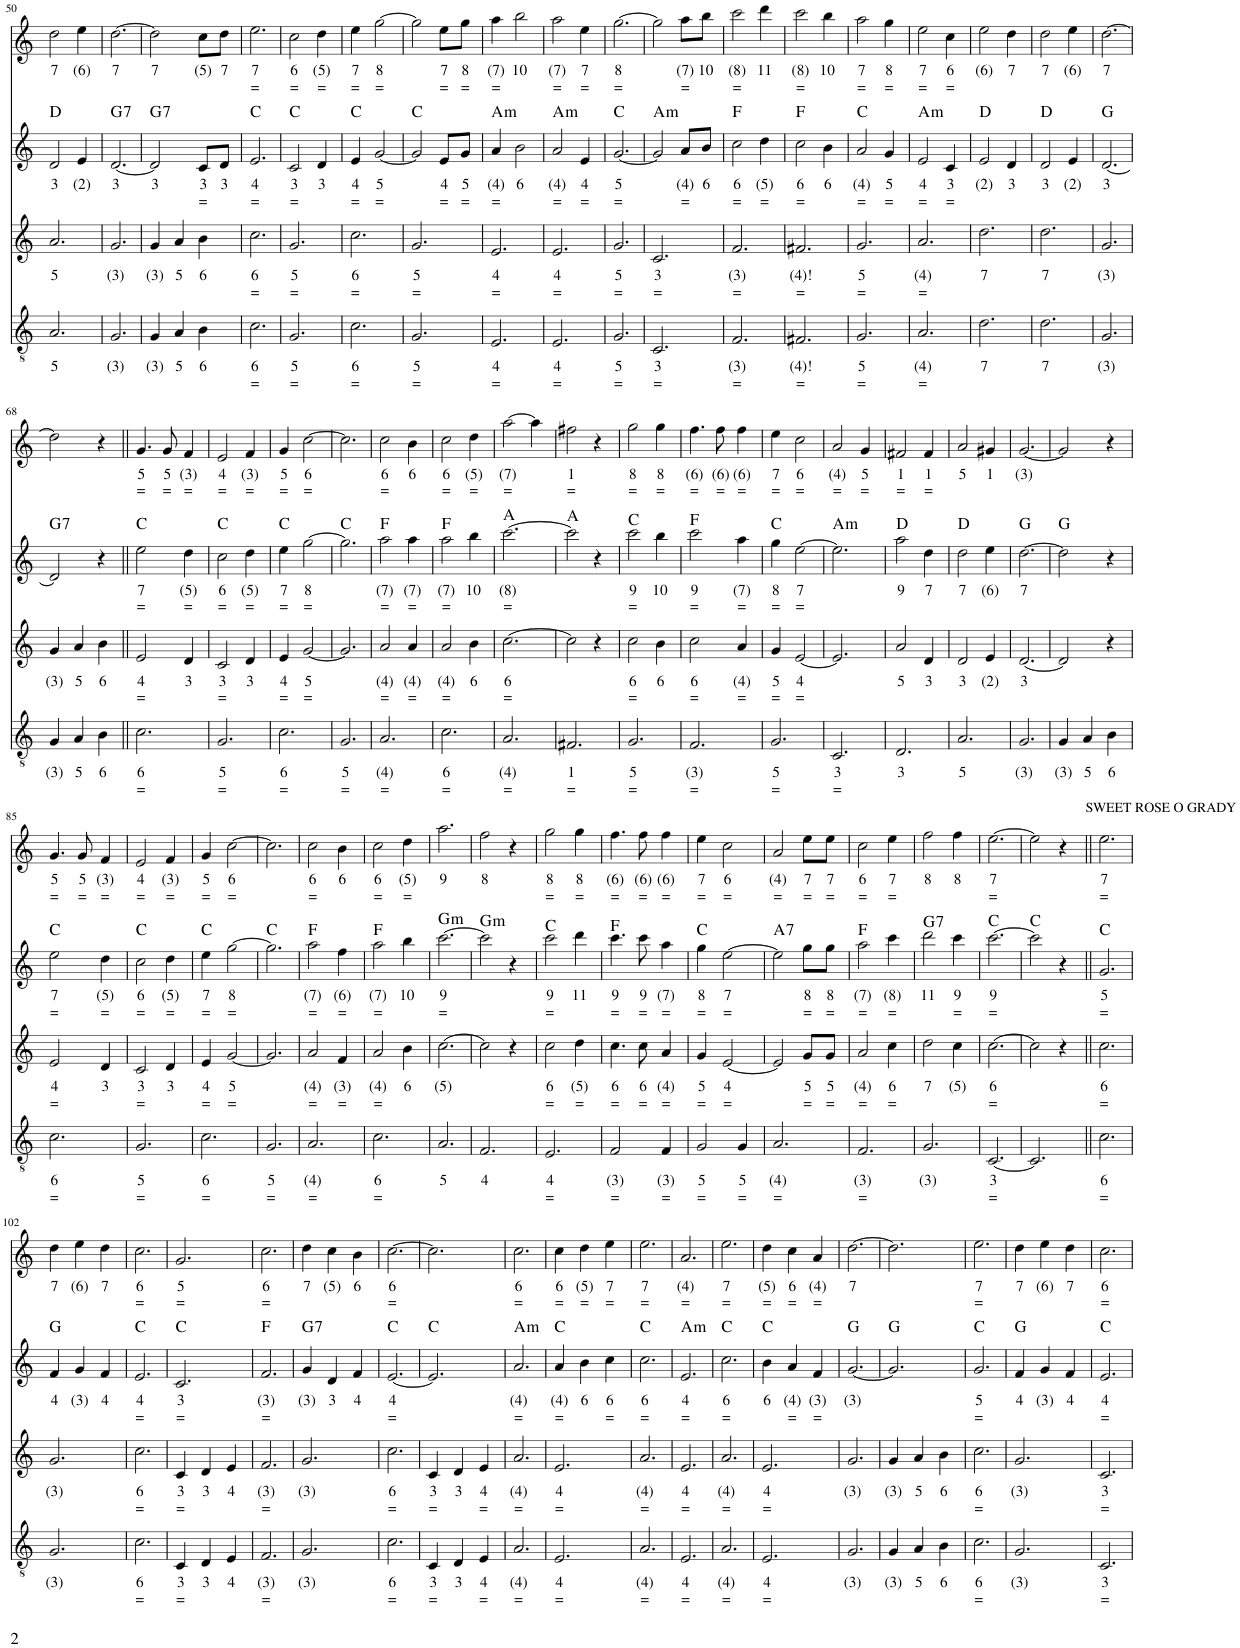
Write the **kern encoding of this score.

**kern	**text	**text	**kern	**text	**text	**kern	**text	**text	**harte	**kern	**text	**text
*part4	*part4	*part4	*part3	*part3	*part3	*part2	*part2	*part2	*part2	*part1	*part1	*part1
*staff4	*staff4	*staff4	*staff3	*staff3	*staff3	*staff2	*staff2	*staff2	*	*staff1	*staff1	*staff1
*I"Sequenced By	*	*	*I"Barry Taylor 1998	*	*	*I"Irish Lullaby (J.R. Shannon)	*	*	*	*I"My Wild Irish Rose (Chauncey Olcott)	*	*
!!LO:PB:g=z
*clefGv2	*	*	*clefG2	*	*	*clefG2	*	*	*	*clefG2	*	*
*k[]	*	*	*k[]	*	*	*k[]	*	*	*	*k[]	*	*
*M3/4	*	*	*M3/4	*	*	*M3/4	*	*	*	*M3/4	*	*
=50	=50	=50	=50	=50	=50	=50	=50	=50	=50	=50	=50	=50
!	!LO:LY:b	!	!	!LO:LY:b	!	!	!LO:LY:b	!	!	!	!LO:LY:b	!
2.A/	5	.	2.a/	5	.	2d/	3	.	D:maj	2dd\	7	.
!	!	!	!	!	!	!	!LO:LY:b	!	!	!	!LO:LY:b	!
.	.	.	.	.	.	4e/	(2)	.	.	4ee\	(6)	.
=51	=51	=51	=51	=51	=51	=51	=51	=51	=51	=51	=51	=51
!	!LO:LY:b	!	!	!LO:LY:b	!	!	!LO:LY:b	!	!LO:H:kt=7	!	!LO:LY:b	!
2.G/	(3)	.	2.g/	(3)	.	[2.d/	3	.	G:7	[2.dd\	7	.
=52	=52	=52	=52	=52	=52	=52	=52	=52	=52	=52	=52	=52
!	!LO:LY:b	!	!	!LO:LY:b	!	!	!LO:LY:b	!	!LO:H:kt=7	!	!LO:LY:b	!
4G/	(3)	.	4g/	(3)	.	2d/]	3	.	G:7	2dd\]	7	.
!	!LO:LY:b	!	!	!LO:LY:b	!	!	!	!	!	!	!	!
4A/	5	.	4a/	5	.	.	.	.	.	.	.	.
!	!LO:LY:b	!	!	!LO:LY:b	!	!	!LO:LY:b	!LO:LY:b	!	!	!LO:LY:b	!
4B\	6	.	4b\	6	.	8c/L	3	=	.	8cc\L	(5)	.
!	!	!	!	!	!	!	!LO:LY:b	!	!	!	!LO:LY:b	!
.	.	.	.	.	.	8d/J	3	.	.	8dd\J	7	.
=53	=53	=53	=53	=53	=53	=53	=53	=53	=53	=53	=53	=53
!	!LO:LY:b	!LO:LY:b	!	!LO:LY:b	!LO:LY:b	!	!LO:LY:b	!LO:LY:b	!	!	!LO:LY:b	!LO:LY:b
2.c\	6	=	2.cc\	6	=	2.e/	4	=	C:maj	2.ee\	7	=
=54	=54	=54	=54	=54	=54	=54	=54	=54	=54	=54	=54	=54
!	!LO:LY:b	!LO:LY:b	!	!LO:LY:b	!LO:LY:b	!	!LO:LY:b	!LO:LY:b	!	!	!LO:LY:b	!LO:LY:b
2.G/	5	=	2.g/	5	=	2c/	3	=	C:maj	2cc\	6	=
!	!	!	!	!	!	!	!LO:LY:b	!	!	!	!LO:LY:b	!LO:LY:b
.	.	.	.	.	.	4d/	3	.	.	4dd\	(5)	=
=55	=55	=55	=55	=55	=55	=55	=55	=55	=55	=55	=55	=55
!	!LO:LY:b	!LO:LY:b	!	!LO:LY:b	!LO:LY:b	!	!LO:LY:b	!LO:LY:b	!	!	!LO:LY:b	!LO:LY:b
2.c\	6	=	2.cc\	6	=	4e/	4	=	C:maj	4ee\	7	=
!	!	!	!	!	!	!	!LO:LY:b	!LO:LY:b	!	!	!LO:LY:b	!LO:LY:b
.	.	.	.	.	.	[2g/	5	=	.	[2gg\	8	=
=56	=56	=56	=56	=56	=56	=56	=56	=56	=56	=56	=56	=56
!	!LO:LY:b	!LO:LY:b	!	!LO:LY:b	!LO:LY:b	!	!	!	!	!	!	!
2.G/	5	=	2.g/	5	=	2g/]	.	.	C:maj	2gg\]	.	.
!	!	!	!	!	!	!	!LO:LY:b	!LO:LY:b	!	!	!LO:LY:b	!LO:LY:b
.	.	.	.	.	.	8e/L	4	=	.	8ee\L	7	=
!	!	!	!	!	!	!	!LO:LY:b	!LO:LY:b	!	!	!LO:LY:b	!LO:LY:b
.	.	.	.	.	.	8g/J	5	=	.	8gg\J	8	=
=57	=57	=57	=57	=57	=57	=57	=57	=57	=57	=57	=57	=57
!	!LO:LY:b	!LO:LY:b	!	!LO:LY:b	!LO:LY:b	!	!LO:LY:b	!LO:LY:b	!LO:H:kt=m	!	!LO:LY:b	!LO:LY:b
2.E/	4	=	2.e/	4	=	4a/	(4)	=	A:min	4aa\	(7)	=
!	!	!	!	!	!	!	!LO:LY:b	!	!	!	!LO:LY:b	!
.	.	.	.	.	.	2b\	6	.	.	2bb\	10	.
=58	=58	=58	=58	=58	=58	=58	=58	=58	=58	=58	=58	=58
!	!LO:LY:b	!LO:LY:b	!	!LO:LY:b	!LO:LY:b	!	!LO:LY:b	!LO:LY:b	!LO:H:kt=m	!	!LO:LY:b	!LO:LY:b
2.E/	4	=	2.e/	4	=	2a/	(4)	=	A:min	2aa\	(7)	=
!	!	!	!	!	!	!	!LO:LY:b	!LO:LY:b	!	!	!LO:LY:b	!LO:LY:b
.	.	.	.	.	.	4e/	4	=	.	4ee\	7	=
=59	=59	=59	=59	=59	=59	=59	=59	=59	=59	=59	=59	=59
!	!LO:LY:b	!LO:LY:b	!	!LO:LY:b	!LO:LY:b	!	!LO:LY:b	!LO:LY:b	!	!	!LO:LY:b	!LO:LY:b
2.G/	5	=	2.g/	5	=	[2.g/	5	=	C:maj	[2.gg\	8	=
=60	=60	=60	=60	=60	=60	=60	=60	=60	=60	=60	=60	=60
!	!LO:LY:b	!LO:LY:b	!	!LO:LY:b	!LO:LY:b	!	!	!	!LO:H:kt=m	!	!	!
2.C/	3	=	2.c/	3	=	2g/]	.	.	A:min	2gg\]	.	.
!	!	!	!	!	!	!	!LO:LY:b	!LO:LY:b	!	!	!LO:LY:b	!LO:LY:b
.	.	.	.	.	.	8a/L	(4)	=	.	8aa\L	(7)	=
!	!	!	!	!	!	!	!LO:LY:b	!	!	!	!LO:LY:b	!
.	.	.	.	.	.	8b/J	6	.	.	8bb\J	10	.
=61	=61	=61	=61	=61	=61	=61	=61	=61	=61	=61	=61	=61
!	!LO:LY:b	!LO:LY:b	!	!LO:LY:b	!LO:LY:b	!	!LO:LY:b	!LO:LY:b	!	!	!LO:LY:b	!LO:LY:b
2.F/	(3)	=	2.f/	(3)	=	2cc\	6	=	F:maj	2ccc\	(8)	=
!	!	!	!	!	!	!	!LO:LY:b	!LO:LY:b	!	!	!LO:LY:b	!
.	.	.	.	.	.	4dd\	(5)	=	.	4ddd\	11	.
=62	=62	=62	=62	=62	=62	=62	=62	=62	=62	=62	=62	=62
!	!LO:LY:b	!LO:LY:b	!	!LO:LY:b	!LO:LY:b	!	!LO:LY:b	!LO:LY:b	!	!	!LO:LY:b	!LO:LY:b
2.F#X/	(4)!	=	2.f#X/	(4)!	=	2cc\	6	=	F:maj	2ccc\	(8)	=
!	!	!	!	!	!	!	!LO:LY:b	!	!	!	!LO:LY:b	!
.	.	.	.	.	.	4b\	6	.	.	4bb\	10	.
=63	=63	=63	=63	=63	=63	=63	=63	=63	=63	=63	=63	=63
!	!LO:LY:b	!LO:LY:b	!	!LO:LY:b	!LO:LY:b	!	!LO:LY:b	!LO:LY:b	!	!	!LO:LY:b	!LO:LY:b
2.G/	5	=	2.g/	5	=	2a/	(4)	=	C:maj	2aa\	7	=
!	!	!	!	!	!	!	!LO:LY:b	!LO:LY:b	!	!	!LO:LY:b	!LO:LY:b
.	.	.	.	.	.	4g/	5	=	.	4gg\	8	=
=64	=64	=64	=64	=64	=64	=64	=64	=64	=64	=64	=64	=64
!	!LO:LY:b	!LO:LY:b	!	!LO:LY:b	!LO:LY:b	!	!LO:LY:b	!LO:LY:b	!LO:H:kt=m	!	!LO:LY:b	!LO:LY:b
2.A/	(4)	=	2.a/	(4)	=	2e/	4	=	A:min	2ee\	7	=
!	!	!	!	!	!	!	!LO:LY:b	!LO:LY:b	!	!	!LO:LY:b	!LO:LY:b
.	.	.	.	.	.	4c/	3	=	.	4cc\	6	=
=65	=65	=65	=65	=65	=65	=65	=65	=65	=65	=65	=65	=65
!	!LO:LY:b	!	!	!LO:LY:b	!	!	!LO:LY:b	!	!	!	!LO:LY:b	!
2.d\	7	.	2.dd\	7	.	2e/	(2)	.	D:maj	2ee\	(6)	.
!	!	!	!	!	!	!	!LO:LY:b	!	!	!	!LO:LY:b	!
.	.	.	.	.	.	4d/	3	.	.	4dd\	7	.
=66	=66	=66	=66	=66	=66	=66	=66	=66	=66	=66	=66	=66
!	!LO:LY:b	!	!	!LO:LY:b	!	!	!LO:LY:b	!	!	!	!LO:LY:b	!
2.d\	7	.	2.dd\	7	.	2d/	3	.	D:maj	2dd\	7	.
!	!	!	!	!	!	!	!LO:LY:b	!	!	!	!LO:LY:b	!
.	.	.	.	.	.	4e/	(2)	.	.	4ee\	(6)	.
=67	=67	=67	=67	=67	=67	=67	=67	=67	=67	=67	=67	=67
!	!LO:LY:b	!	!	!LO:LY:b	!	!	!LO:LY:b	!	!	!	!LO:LY:b	!
2.G/	(3)	.	2.g/	(3)	.	[2.d/	3	.	G:maj	[2.dd\	7	.
!!LO:LB:g=z
=68	=68	=68	=68	=68	=68	=68	=68	=68	=68	=68	=68	=68
!	!LO:LY:b	!	!	!LO:LY:b	!	!	!	!	!LO:H:kt=7	!	!	!
4G/	(3)	.	4g/	(3)	.	2d/]	.	.	G:7	2dd\]	.	.
!	!LO:LY:b	!	!	!LO:LY:b	!	!	!	!	!	!	!	!
4A/	5	.	4a/	5	.	.	.	.	.	.	.	.
!	!LO:LY:b	!	!	!LO:LY:b	!	!	!	!	!	!	!	!
4B\	6	.	4b\	6	.	4r	.	.	.	4r	.	.
=69||	=69||	=69||	=69||	=69||	=69||	=69||	=69||	=69||	=69||	=69||	=69||	=69||
!	!LO:LY:b	!LO:LY:b	!	!LO:LY:b	!LO:LY:b	!	!LO:LY:b	!LO:LY:b	!	!	!LO:LY:b	!LO:LY:b
2.c\	6	=	2e/	4	=	2ee\	7	=	C:maj	4.g/	5	=
!	!	!	!	!	!	!	!	!	!	!	!LO:LY:b	!LO:LY:b
.	.	.	.	.	.	.	.	.	.	8g/	5	=
!	!	!	!	!LO:LY:b	!	!	!LO:LY:b	!LO:LY:b	!	!	!LO:LY:b	!LO:LY:b
.	.	.	4d/	3	.	4dd\	(5)	=	.	4f/	(3)	=
=70	=70	=70	=70	=70	=70	=70	=70	=70	=70	=70	=70	=70
!	!LO:LY:b	!LO:LY:b	!	!LO:LY:b	!LO:LY:b	!	!LO:LY:b	!LO:LY:b	!	!	!LO:LY:b	!LO:LY:b
2.G/	5	=	2c/	3	=	2cc\	6	=	C:maj	2e/	4	=
!	!	!	!	!LO:LY:b	!	!	!LO:LY:b	!LO:LY:b	!	!	!LO:LY:b	!LO:LY:b
.	.	.	4d/	3	.	4dd\	(5)	=	.	4f/	(3)	=
=71	=71	=71	=71	=71	=71	=71	=71	=71	=71	=71	=71	=71
!	!LO:LY:b	!LO:LY:b	!	!LO:LY:b	!LO:LY:b	!	!LO:LY:b	!LO:LY:b	!	!	!LO:LY:b	!LO:LY:b
2.c\	6	=	4e/	4	=	4ee\	7	=	C:maj	4g/	5	=
!	!	!	!	!LO:LY:b	!LO:LY:b	!	!LO:LY:b	!LO:LY:b	!	!	!LO:LY:b	!LO:LY:b
.	.	.	[2g/	5	=	[2gg\	8	=	.	[2cc\	6	=
=72	=72	=72	=72	=72	=72	=72	=72	=72	=72	=72	=72	=72
!	!LO:LY:b	!LO:LY:b	!	!	!	!	!	!	!	!	!	!
2.G/	5	=	2.g/]	.	.	2.gg\]	.	.	C:maj	2.cc\]	.	.
=73	=73	=73	=73	=73	=73	=73	=73	=73	=73	=73	=73	=73
!	!LO:LY:b	!LO:LY:b	!	!LO:LY:b	!LO:LY:b	!	!LO:LY:b	!LO:LY:b	!	!	!LO:LY:b	!LO:LY:b
2.A/	(4)	=	2a/	(4)	=	2aa\	(7)	=	F:maj	2cc\	6	=
!	!	!	!	!LO:LY:b	!LO:LY:b	!	!LO:LY:b	!LO:LY:b	!	!	!LO:LY:b	!
.	.	.	4a/	(4)	=	4aa\	(7)	=	.	4b\	6	.
=74	=74	=74	=74	=74	=74	=74	=74	=74	=74	=74	=74	=74
!	!LO:LY:b	!LO:LY:b	!	!LO:LY:b	!LO:LY:b	!	!LO:LY:b	!LO:LY:b	!	!	!LO:LY:b	!LO:LY:b
2.c\	6	=	2a/	(4)	=	2aa\	(7)	=	F:maj	2cc\	6	=
!	!	!	!	!LO:LY:b	!	!	!LO:LY:b	!	!	!	!LO:LY:b	!LO:LY:b
.	.	.	4b\	6	.	4bb\	10	.	.	4dd\	(5)	=
=75	=75	=75	=75	=75	=75	=75	=75	=75	=75	=75	=75	=75
!	!LO:LY:b	!LO:LY:b	!	!LO:LY:b	!LO:LY:b	!	!LO:LY:b	!LO:LY:b	!	!	!LO:LY:b	!LO:LY:b
2.A/	(4)	=	[2.cc\	6	=	[2.cccn\	(8)	=	A:maj	[2aa\	(7)	=
.	.	.	.	.	.	.	.	.	.	4aa\]	.	.
=76	=76	=76	=76	=76	=76	=76	=76	=76	=76	=76	=76	=76
!	!LO:LY:b	!LO:LY:b	!	!	!	!	!	!	!	!	!LO:LY:b	!LO:LY:b
2.F#X/	1	=	2cc\]	.	.	2cccn\]	.	.	A:maj	2ff#X\	1	=
.	.	.	4r	.	.	4r	.	.	.	4r	.	.
=77	=77	=77	=77	=77	=77	=77	=77	=77	=77	=77	=77	=77
!	!LO:LY:b	!LO:LY:b	!	!LO:LY:b	!LO:LY:b	!	!LO:LY:b	!LO:LY:b	!	!	!LO:LY:b	!LO:LY:b
2.G/	5	=	2cc\	6	=	2ccc\	9	=	C:maj	2gg\	8	=
!	!	!	!	!LO:LY:b	!	!	!LO:LY:b	!	!	!	!LO:LY:b	!LO:LY:b
.	.	.	4b\	6	.	4bb\	10	.	.	4gg\	8	=
=78	=78	=78	=78	=78	=78	=78	=78	=78	=78	=78	=78	=78
!	!LO:LY:b	!LO:LY:b	!	!LO:LY:b	!LO:LY:b	!	!LO:LY:b	!LO:LY:b	!	!	!LO:LY:b	!LO:LY:b
2.F/	(3)	=	2cc\	6	=	2ccc\	9	=	F:maj	4.ff\	(6)	=
!	!	!	!	!	!	!	!	!	!	!	!LO:LY:b	!LO:LY:b
.	.	.	.	.	.	.	.	.	.	8ff\	(6)	=
!	!	!	!	!LO:LY:b	!LO:LY:b	!	!LO:LY:b	!LO:LY:b	!	!	!LO:LY:b	!LO:LY:b
.	.	.	4a/	(4)	=	4aa\	(7)	=	.	4ff\	(6)	=
=79	=79	=79	=79	=79	=79	=79	=79	=79	=79	=79	=79	=79
!	!LO:LY:b	!LO:LY:b	!	!LO:LY:b	!LO:LY:b	!	!LO:LY:b	!LO:LY:b	!	!	!LO:LY:b	!LO:LY:b
2.G/	5	=	4g/	5	=	4gg\	8	=	C:maj	4ee\	7	=
!	!	!	!	!LO:LY:b	!LO:LY:b	!	!LO:LY:b	!LO:LY:b	!	!	!LO:LY:b	!LO:LY:b
.	.	.	[2e/	4	=	[2ee\	7	=	.	2cc\	6	=
=80	=80	=80	=80	=80	=80	=80	=80	=80	=80	=80	=80	=80
!	!LO:LY:b	!LO:LY:b	!	!	!	!	!	!	!LO:H:kt=m	!	!LO:LY:b	!LO:LY:b
2.C/	3	=	2.e/]	.	.	2.ee\]	.	.	A:min	2a/	(4)	=
!	!	!	!	!	!	!	!	!	!	!	!LO:LY:b	!LO:LY:b
.	.	.	.	.	.	.	.	.	.	4g/	5	=
=81	=81	=81	=81	=81	=81	=81	=81	=81	=81	=81	=81	=81
!	!LO:LY:b	!	!	!LO:LY:b	!	!	!LO:LY:b	!	!	!	!LO:LY:b	!LO:LY:b
2.D/	3	.	2a/	5	.	2aa\	9	.	D:maj	2f#X/	1	=
!	!	!	!	!LO:LY:b	!	!	!LO:LY:b	!	!	!	!LO:LY:b	!LO:LY:b
.	.	.	4d/	3	.	4dd\	7	.	.	4f#/	1	=
=82	=82	=82	=82	=82	=82	=82	=82	=82	=82	=82	=82	=82
!	!LO:LY:b	!	!	!LO:LY:b	!	!	!LO:LY:b	!	!	!	!LO:LY:b	!
2.A/	5	.	2d/	3	.	2dd\	7	.	D:maj	2a/	5	.
!	!	!	!	!LO:LY:b	!	!	!LO:LY:b	!	!	!	!LO:LY:b	!
.	.	.	4e/	(2)	.	4ee\	(6)	.	.	4g#X/	1	.
=83	=83	=83	=83	=83	=83	=83	=83	=83	=83	=83	=83	=83
!	!LO:LY:b	!	!	!LO:LY:b	!	!	!LO:LY:b	!	!	!	!LO:LY:b	!
2.G/	(3)	.	[2.d/	3	.	[2.dd\	7	.	G:maj	[2.g/	(3)	.
=84	=84	=84	=84	=84	=84	=84	=84	=84	=84	=84	=84	=84
!	!LO:LY:b	!	!	!	!	!	!	!	!	!	!	!
4G/	(3)	.	2d/]	.	.	2dd\]	.	.	G:maj	2g/]	.	.
!	!LO:LY:b	!	!	!	!	!	!	!	!	!	!	!
4A/	5	.	.	.	.	.	.	.	.	.	.	.
!	!LO:LY:b	!	!	!	!	!	!	!	!	!	!	!
4B\	6	.	4r	.	.	4r	.	.	.	4r	.	.
!!LO:LB:g=z
=85	=85	=85	=85	=85	=85	=85	=85	=85	=85	=85	=85	=85
!	!LO:LY:b	!LO:LY:b	!	!LO:LY:b	!LO:LY:b	!	!LO:LY:b	!LO:LY:b	!	!	!LO:LY:b	!LO:LY:b
2.c\	6	=	2e/	4	=	2ee\	7	=	C:maj	4.g/	5	=
!	!	!	!	!	!	!	!	!	!	!	!LO:LY:b	!LO:LY:b
.	.	.	.	.	.	.	.	.	.	8g/	5	=
!	!	!	!	!LO:LY:b	!	!	!LO:LY:b	!LO:LY:b	!	!	!LO:LY:b	!LO:LY:b
.	.	.	4d/	3	.	4dd\	(5)	=	.	4f/	(3)	=
=86	=86	=86	=86	=86	=86	=86	=86	=86	=86	=86	=86	=86
!	!LO:LY:b	!LO:LY:b	!	!LO:LY:b	!LO:LY:b	!	!LO:LY:b	!LO:LY:b	!	!	!LO:LY:b	!LO:LY:b
2.G/	5	=	2c/	3	=	2cc\	6	=	C:maj	2e/	4	=
!	!	!	!	!LO:LY:b	!	!	!LO:LY:b	!LO:LY:b	!	!	!LO:LY:b	!LO:LY:b
.	.	.	4d/	3	.	4dd\	(5)	=	.	4f/	(3)	=
=87	=87	=87	=87	=87	=87	=87	=87	=87	=87	=87	=87	=87
!	!LO:LY:b	!LO:LY:b	!	!LO:LY:b	!LO:LY:b	!	!LO:LY:b	!LO:LY:b	!	!	!LO:LY:b	!LO:LY:b
2.c\	6	=	4e/	4	=	4ee\	7	=	C:maj	4g/	5	=
!	!	!	!	!LO:LY:b	!LO:LY:b	!	!LO:LY:b	!LO:LY:b	!	!	!LO:LY:b	!LO:LY:b
.	.	.	[2g/	5	=	[2gg\	8	=	.	[2cc\	6	=
=88	=88	=88	=88	=88	=88	=88	=88	=88	=88	=88	=88	=88
!	!LO:LY:b	!LO:LY:b	!	!	!	!	!	!	!	!	!	!
2.G/	5	=	2.g/]	.	.	2.gg\]	.	.	C:maj	2.cc\]	.	.
=89	=89	=89	=89	=89	=89	=89	=89	=89	=89	=89	=89	=89
!	!LO:LY:b	!LO:LY:b	!	!LO:LY:b	!LO:LY:b	!	!LO:LY:b	!LO:LY:b	!	!	!LO:LY:b	!LO:LY:b
2.A/	(4)	=	2a/	(4)	=	2aa\	(7)	=	F:maj	2cc\	6	=
!	!	!	!	!LO:LY:b	!LO:LY:b	!	!LO:LY:b	!LO:LY:b	!	!	!LO:LY:b	!
.	.	.	4f/	(3)	=	4ff\	(6)	=	.	4b\	6	.
=90	=90	=90	=90	=90	=90	=90	=90	=90	=90	=90	=90	=90
!	!LO:LY:b	!LO:LY:b	!	!LO:LY:b	!LO:LY:b	!	!LO:LY:b	!LO:LY:b	!	!	!LO:LY:b	!LO:LY:b
2.c\	6	=	2a/	(4)	=	2aa\	(7)	=	F:maj	2cc\	6	=
!	!	!	!	!LO:LY:b	!	!	!LO:LY:b	!	!	!	!LO:LY:b	!LO:LY:b
.	.	.	4b\	6	.	4bb\	10	.	.	4dd\	(5)	=
=91	=91	=91	=91	=91	=91	=91	=91	=91	=91	=91	=91	=91
!	!LO:LY:b	!	!	!LO:LY:b	!	!	!LO:LY:b	!LO:LY:b	!LO:H:kt=m	!	!LO:LY:b	!
2.A/	5	.	[2.cc\	(5)	.	[2.ccc\	9	=	G:min	2.aa\	9	.
=92	=92	=92	=92	=92	=92	=92	=92	=92	=92	=92	=92	=92
!	!LO:LY:b	!	!	!	!	!	!	!	!LO:H:kt=m	!	!LO:LY:b	!
2.F/	4	.	2cc\]	.	.	2ccc\]	.	.	G:min	2ff\	8	.
.	.	.	4r	.	.	4r	.	.	.	4r	.	.
=93	=93	=93	=93	=93	=93	=93	=93	=93	=93	=93	=93	=93
!	!LO:LY:b	!LO:LY:b	!	!LO:LY:b	!LO:LY:b	!	!LO:LY:b	!LO:LY:b	!	!	!LO:LY:b	!LO:LY:b
2.E/	4	=	2cc\	6	=	2ccc\	9	=	C:maj	2gg\	8	=
!	!	!	!	!LO:LY:b	!LO:LY:b	!	!LO:LY:b	!	!	!	!LO:LY:b	!LO:LY:b
.	.	.	4dd\	(5)	=	4ddd\	11	.	.	4gg\	8	=
=94	=94	=94	=94	=94	=94	=94	=94	=94	=94	=94	=94	=94
!	!LO:LY:b	!LO:LY:b	!	!LO:LY:b	!LO:LY:b	!	!LO:LY:b	!LO:LY:b	!	!	!LO:LY:b	!LO:LY:b
2F/	(3)	=	4.cc\	6	=	4.ccc\	9	=	F:maj	4.ff\	(6)	=
!	!	!	!	!LO:LY:b	!LO:LY:b	!	!LO:LY:b	!LO:LY:b	!	!	!LO:LY:b	!LO:LY:b
.	.	.	8cc\	6	=	8ccc\	9	=	.	8ff\	(6)	=
!	!LO:LY:b	!LO:LY:b	!	!LO:LY:b	!LO:LY:b	!	!LO:LY:b	!LO:LY:b	!	!	!LO:LY:b	!LO:LY:b
4F/	(3)	=	4a/	(4)	=	4aa\	(7)	=	.	4ff\	(6)	=
=95	=95	=95	=95	=95	=95	=95	=95	=95	=95	=95	=95	=95
!	!LO:LY:b	!LO:LY:b	!	!LO:LY:b	!LO:LY:b	!	!LO:LY:b	!LO:LY:b	!	!	!LO:LY:b	!LO:LY:b
2G/	5	=	4g/	5	=	4gg\	8	=	C:maj	4ee\	7	=
!	!	!	!	!LO:LY:b	!LO:LY:b	!	!LO:LY:b	!LO:LY:b	!	!	!LO:LY:b	!LO:LY:b
.	.	.	[2e/	4	=	[2ee\	7	=	.	2cc\	6	=
!	!LO:LY:b	!LO:LY:b	!	!	!	!	!	!	!	!	!	!
4G/	5	=	.	.	.	.	.	.	.	.	.	.
=96	=96	=96	=96	=96	=96	=96	=96	=96	=96	=96	=96	=96
!	!LO:LY:b	!LO:LY:b	!	!	!	!	!	!	!LO:H:kt=7	!	!LO:LY:b	!LO:LY:b
2.A/	(4)	=	2e/]	.	.	2ee\]	.	.	A:7	2a/	(4)	=
!	!	!	!	!LO:LY:b	!LO:LY:b	!	!LO:LY:b	!LO:LY:b	!	!	!LO:LY:b	!LO:LY:b
.	.	.	8g/L	5	=	8gg\L	8	=	.	8ee\L	7	=
!	!	!	!	!LO:LY:b	!LO:LY:b	!	!LO:LY:b	!LO:LY:b	!	!	!LO:LY:b	!LO:LY:b
.	.	.	8g/J	5	=	8gg\J	8	=	.	8ee\J	7	=
=97	=97	=97	=97	=97	=97	=97	=97	=97	=97	=97	=97	=97
!	!LO:LY:b	!LO:LY:b	!	!LO:LY:b	!LO:LY:b	!	!LO:LY:b	!LO:LY:b	!	!	!LO:LY:b	!LO:LY:b
2.F/	(3)	=	2a/	(4)	=	2aa\	(7)	=	F:maj	2cc\	6	=
!	!	!	!	!LO:LY:b	!LO:LY:b	!	!LO:LY:b	!LO:LY:b	!	!	!LO:LY:b	!LO:LY:b
.	.	.	4cc\	6	=	4ccc\	(8)	=	.	4ee\	7	=
=98	=98	=98	=98	=98	=98	=98	=98	=98	=98	=98	=98	=98
!	!LO:LY:b	!	!	!LO:LY:b	!	!	!LO:LY:b	!	!LO:H:kt=7	!	!LO:LY:b	!
2.G/	(3)	.	2dd\	7	.	2ddd\	11	.	G:7	2ff\	8	.
!	!	!	!	!LO:LY:b	!	!	!LO:LY:b	!LO:LY:b	!	!	!LO:LY:b	!
.	.	.	4cc\	(5)	.	4ccc\	9	=	.	4ff\	8	.
=99	=99	=99	=99	=99	=99	=99	=99	=99	=99	=99	=99	=99
!	!LO:LY:b	!LO:LY:b	!	!LO:LY:b	!LO:LY:b	!	!LO:LY:b	!LO:LY:b	!	!	!LO:LY:b	!LO:LY:b
[2.C/	3	=	[2.cc\	6	=	[2.ccc\	9	=	C:maj	[2.ee\	7	=
=100	=100	=100	=100	=100	=100	=100	=100	=100	=100	=100	=100	=100
2.C/]	.	.	2cc\]	.	.	2ccc\]	.	.	C:maj	2ee\]	.	.
.	.	.	4r	.	.	4r	.	.	.	4r	.	.
=101||	=101||	=101||	=101||	=101||	=101||	=101||	=101||	=101||	=101||	=101||	=101||	=101||
!	!	!	!	!	!	!	!	!	!	!LO:TX:a:t=SWEET ROSE O GRADY	!	!
!	!LO:LY:b	!LO:LY:b	!	!LO:LY:b	!LO:LY:b	!	!LO:LY:b	!LO:LY:b	!	!	!LO:LY:b	!LO:LY:b
2.c\	6	=	2.cc\	6	=	2.g/	5	=	C:maj	2.ee\	7	=
!!LO:LB:g=z
=102	=102	=102	=102	=102	=102	=102	=102	=102	=102	=102	=102	=102
!	!LO:LY:b	!	!	!LO:LY:b	!	!	!LO:LY:b	!	!	!	!LO:LY:b	!
2.G/	(3)	.	2.g/	(3)	.	4f/	4	.	G:maj	4dd\	7	.
!	!	!	!	!	!	!	!LO:LY:b	!	!	!	!LO:LY:b	!
.	.	.	.	.	.	4g/	(3)	.	.	4ee\	(6)	.
!	!	!	!	!	!	!	!LO:LY:b	!	!	!	!LO:LY:b	!
.	.	.	.	.	.	4f/	4	.	.	4dd\	7	.
=103	=103	=103	=103	=103	=103	=103	=103	=103	=103	=103	=103	=103
!	!LO:LY:b	!LO:LY:b	!	!LO:LY:b	!LO:LY:b	!	!LO:LY:b	!LO:LY:b	!	!	!LO:LY:b	!LO:LY:b
2.c\	6	=	2.cc\	6	=	2.e/	4	=	C:maj	2.cc\	6	=
=104	=104	=104	=104	=104	=104	=104	=104	=104	=104	=104	=104	=104
!	!LO:LY:b	!LO:LY:b	!	!LO:LY:b	!LO:LY:b	!	!LO:LY:b	!LO:LY:b	!	!	!LO:LY:b	!LO:LY:b
4C/	3	=	4c/	3	=	2.c/	3	=	C:maj	2.g/	5	=
!	!LO:LY:b	!	!	!LO:LY:b	!	!	!	!	!	!	!	!
4D/	3	.	4d/	3	.	.	.	.	.	.	.	.
!	!LO:LY:b	!	!	!LO:LY:b	!	!	!	!	!	!	!	!
4E/	4	.	4e/	4	.	.	.	.	.	.	.	.
=105	=105	=105	=105	=105	=105	=105	=105	=105	=105	=105	=105	=105
!	!LO:LY:b	!LO:LY:b	!	!LO:LY:b	!LO:LY:b	!	!LO:LY:b	!LO:LY:b	!	!	!LO:LY:b	!LO:LY:b
2.F/	(3)	=	2.f/	(3)	=	2.f/	(3)	=	F:maj	2.cc\	6	=
=106	=106	=106	=106	=106	=106	=106	=106	=106	=106	=106	=106	=106
!	!LO:LY:b	!	!	!LO:LY:b	!	!	!LO:LY:b	!	!LO:H:kt=7	!	!LO:LY:b	!
2.G/	(3)	.	2.g/	(3)	.	4g/	(3)	.	G:7	4dd\	7	.
!	!	!	!	!	!	!	!LO:LY:b	!	!	!	!LO:LY:b	!
.	.	.	.	.	.	4d/	3	.	.	4cc\	(5)	.
!	!	!	!	!	!	!	!LO:LY:b	!	!	!	!LO:LY:b	!
.	.	.	.	.	.	4f/	4	.	.	4b\	6	.
=107	=107	=107	=107	=107	=107	=107	=107	=107	=107	=107	=107	=107
!	!LO:LY:b	!LO:LY:b	!	!LO:LY:b	!LO:LY:b	!	!LO:LY:b	!LO:LY:b	!	!	!LO:LY:b	!LO:LY:b
2.c\	6	=	2.cc\	6	=	[2.e/	4	=	C:maj	[2.cc\	6	=
=108	=108	=108	=108	=108	=108	=108	=108	=108	=108	=108	=108	=108
!	!LO:LY:b	!LO:LY:b	!	!LO:LY:b	!LO:LY:b	!	!	!	!	!	!	!
4C/	3	=	4c/	3	=	2.e/]	.	.	C:maj	2.cc\]	.	.
!	!LO:LY:b	!	!	!LO:LY:b	!	!	!	!	!	!	!	!
4D/	3	.	4d/	3	.	.	.	.	.	.	.	.
!	!LO:LY:b	!LO:LY:b	!	!LO:LY:b	!LO:LY:b	!	!	!	!	!	!	!
4E/	4	=	4e/	4	=	.	.	.	.	.	.	.
=109	=109	=109	=109	=109	=109	=109	=109	=109	=109	=109	=109	=109
!	!LO:LY:b	!LO:LY:b	!	!LO:LY:b	!LO:LY:b	!	!LO:LY:b	!LO:LY:b	!LO:H:kt=m	!	!LO:LY:b	!LO:LY:b
2.A/	(4)	=	2.a/	(4)	=	2.a/	(4)	=	A:min	2.cc\	6	=
=110	=110	=110	=110	=110	=110	=110	=110	=110	=110	=110	=110	=110
!	!LO:LY:b	!LO:LY:b	!	!LO:LY:b	!LO:LY:b	!	!LO:LY:b	!LO:LY:b	!	!	!LO:LY:b	!LO:LY:b
2.E/	4	=	2.e/	4	=	4a/	(4)	=	C:maj	4cc\	6	=
!	!	!	!	!	!	!	!LO:LY:b	!	!	!	!LO:LY:b	!LO:LY:b
.	.	.	.	.	.	4b\	6	.	.	4dd\	(5)	=
!	!	!	!	!	!	!	!LO:LY:b	!LO:LY:b	!	!	!LO:LY:b	!LO:LY:b
.	.	.	.	.	.	4cc\	6	=	.	4ee\	7	=
=111	=111	=111	=111	=111	=111	=111	=111	=111	=111	=111	=111	=111
!	!LO:LY:b	!LO:LY:b	!	!LO:LY:b	!LO:LY:b	!	!LO:LY:b	!LO:LY:b	!	!	!LO:LY:b	!LO:LY:b
2.A/	(4)	=	2.a/	(4)	=	2.cc\	6	=	C:maj	2.ee\	7	=
=112	=112	=112	=112	=112	=112	=112	=112	=112	=112	=112	=112	=112
!	!LO:LY:b	!LO:LY:b	!	!LO:LY:b	!LO:LY:b	!	!LO:LY:b	!LO:LY:b	!LO:H:kt=m	!	!LO:LY:b	!LO:LY:b
2.E/	4	=	2.e/	4	=	2.e/	4	=	A:min	2.a/	(4)	=
=113	=113	=113	=113	=113	=113	=113	=113	=113	=113	=113	=113	=113
!	!LO:LY:b	!LO:LY:b	!	!LO:LY:b	!LO:LY:b	!	!LO:LY:b	!LO:LY:b	!	!	!LO:LY:b	!LO:LY:b
2.A/	(4)	=	2.a/	(4)	=	2.cc\	6	=	C:maj	2.ee\	7	=
=114	=114	=114	=114	=114	=114	=114	=114	=114	=114	=114	=114	=114
!	!LO:LY:b	!LO:LY:b	!	!LO:LY:b	!LO:LY:b	!	!LO:LY:b	!	!	!	!LO:LY:b	!LO:LY:b
2.E/	4	=	2.e/	4	=	4b\	6	.	C:maj	4dd\	(5)	=
!	!	!	!	!	!	!	!LO:LY:b	!LO:LY:b	!	!	!LO:LY:b	!LO:LY:b
.	.	.	.	.	.	4a/	(4)	=	.	4cc\	6	=
!	!	!	!	!	!	!	!LO:LY:b	!LO:LY:b	!	!	!LO:LY:b	!LO:LY:b
.	.	.	.	.	.	4f/	(3)	=	.	4a/	(4)	=
=115	=115	=115	=115	=115	=115	=115	=115	=115	=115	=115	=115	=115
!	!LO:LY:b	!	!	!LO:LY:b	!	!	!LO:LY:b	!	!	!	!LO:LY:b	!
2.G/	(3)	.	2.g/	(3)	.	[2.g/	(3)	.	G:maj	[2.dd\	7	.
=116	=116	=116	=116	=116	=116	=116	=116	=116	=116	=116	=116	=116
!	!LO:LY:b	!	!	!LO:LY:b	!	!	!	!	!	!	!	!
4G/	(3)	.	4g/	(3)	.	2.g/]	.	.	G:maj	2.dd\]	.	.
!	!LO:LY:b	!	!	!LO:LY:b	!	!	!	!	!	!	!	!
4A/	5	.	4a/	5	.	.	.	.	.	.	.	.
!	!LO:LY:b	!	!	!LO:LY:b	!	!	!	!	!	!	!	!
4B\	6	.	4b\	6	.	.	.	.	.	.	.	.
=117	=117	=117	=117	=117	=117	=117	=117	=117	=117	=117	=117	=117
!	!LO:LY:b	!LO:LY:b	!	!LO:LY:b	!LO:LY:b	!	!LO:LY:b	!LO:LY:b	!	!	!LO:LY:b	!LO:LY:b
2.c\	6	=	2.cc\	6	=	2.g/	5	=	C:maj	2.ee\	7	=
=118	=118	=118	=118	=118	=118	=118	=118	=118	=118	=118	=118	=118
!	!LO:LY:b	!	!	!LO:LY:b	!	!	!LO:LY:b	!	!	!	!LO:LY:b	!
2.G/	(3)	.	2.g/	(3)	.	4f/	4	.	G:maj	4dd\	7	.
!	!	!	!	!	!	!	!LO:LY:b	!	!	!	!LO:LY:b	!
.	.	.	.	.	.	4g/	(3)	.	.	4ee\	(6)	.
!	!	!	!	!	!	!	!LO:LY:b	!	!	!	!LO:LY:b	!
.	.	.	.	.	.	4f/	4	.	.	4dd\	7	.
=119	=119	=119	=119	=119	=119	=119	=119	=119	=119	=119	=119	=119
!	!LO:LY:b	!LO:LY:b	!	!LO:LY:b	!LO:LY:b	!	!LO:LY:b	!LO:LY:b	!	!	!LO:LY:b	!LO:LY:b
2.C/	3	=	2.c/	3	=	2.e/	4	=	C:maj	2.cc\	6	=
=	=	=	=	=	=	=	=	=	=	=	=	=
*-	*-	*-	*-	*-	*-	*-	*-	*-	*-	*-	*-	*-
